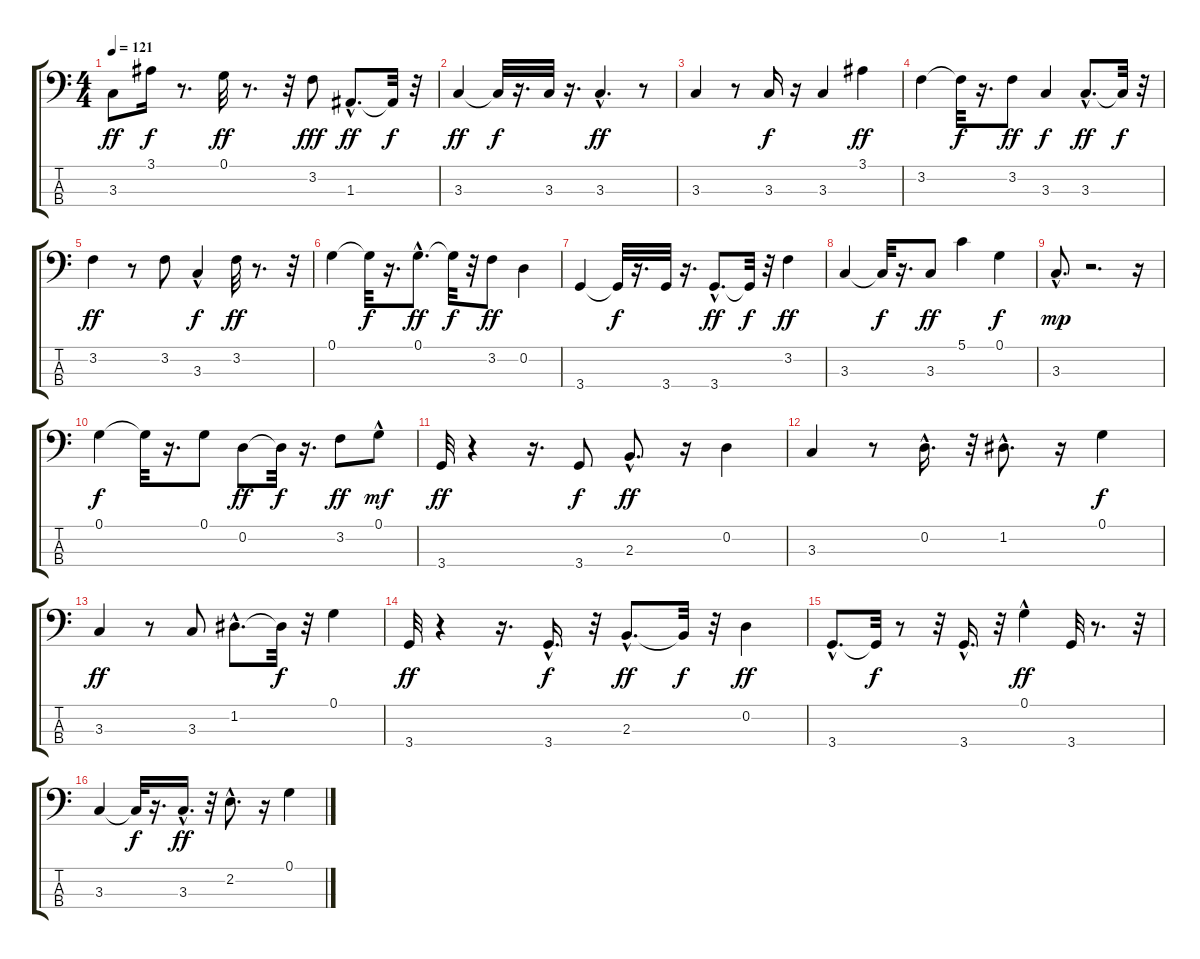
\track "" {instrument electricbassfinger}
\staff {score tabs}
\tuning (G2 D2 A1 E1) {hide}
\ts (4 4)
\tempo 121
\clef f4
\ks c
3.3.8{dy ff} 3.1.16{dy f} r.8{d} 0.1.32{dy ff} r.8{d} r.32 3.2.8{dy fff} 1.3{hac}.8{d dy ff} 1.3{t}.32{dy f} r.32 |
3.3.4{dy ff} 3.3{t}.32{dy f} r.16{d} 3.3.32 r.16{d} 3.3{hac}.4{d dy ff} r.8 |
3.3.4 r.8 3.3.16{dy f} r.16 3.3.4 3.1.4{dy ff} |
3.2.4 3.2{t}.32{dy f} r.16{d} 3.2.8{dy ff} 3.3.4{dy f} 3.3{hac}.8{d dy ff} 3.3{t}.32{dy f} r.32 |
3.2.4{dy ff} r.8 3.2.8 3.3{hac}.4{dy f} 3.2.32{dy ff} r.8{d} r.32 |
0.1.4 0.1{t}.32{dy f} r.16{d} 0.1{hac}.8{d dy ff} 0.1{t}.32{dy f} r.32 3.2.8{dy ff} 0.2.4 |
3.4.4 3.4{t}.32{dy f} r.16{d} 3.4.32 r.16{d} 3.4{hac}.8{d dy ff} 3.4{t}.32{dy f} r.32 3.2.4{dy ff} |
3.3.4 3.3{t}.32{dy f} r.16{d} 3.3.8{dy ff} 5.1.4 0.1.4{dy f} |
3.3{hac}.8{d dy mp} r.2{d} r.16 |
0.1.4{dy f} 0.1{t}.32 r.16{d} 0.1.8 0.2.8{dy ff} 0.2{t}.32{dy f} r.16{d} 3.2.8{dy ff} 0.1{hac}.8{dy mf} |
3.4.32{dy ff} r.4 r.16{d} 3.4.8{dy f} 2.3{hac}.8{d dy ff} r.16 0.2.4 |
3.3.4 r.8 0.2{hac}.16{d} r.32 1.2{hac}.8{d} r.16 0.1.4{dy f} |
3.3.4{dy ff} r.8 3.3.8 1.2{hac}.8{d} 1.2{t}.32{dy f} r.32 0.1.4 |
3.4.32{dy ff} r.4 r.16{d} 3.4{hac}.16{d dy f} r.32 2.3{hac}.8{d dy ff} 2.3{t}.32{dy f} r.32 0.2.4{dy ff} |
3.4{hac}.8{d} 3.4{t}.32{dy f} r.8 r.32 3.4{hac}.16{d} r.32 0.1{hac}.4{dy ff} 3.4.32 r.8{d} r.32 |
3.3.4 3.3{t}.32{dy f} r.16{d} 3.3{hac}.16{d dy ff} r.32 2.2{hac}.8{d} r.16 0.1.4
